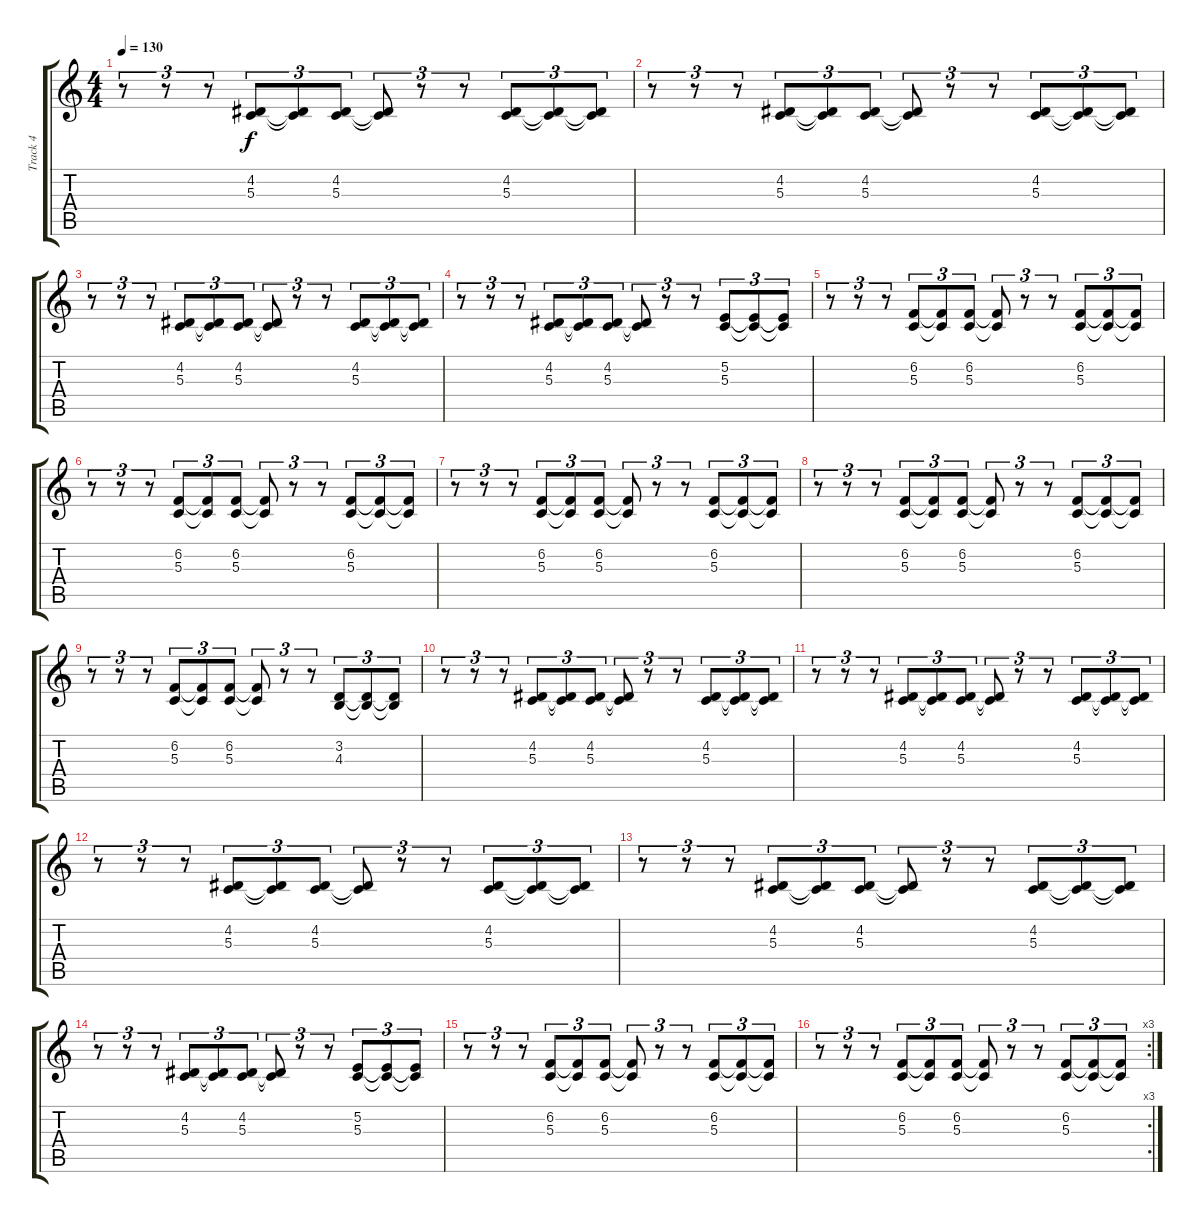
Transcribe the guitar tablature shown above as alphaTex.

\track ("Track 4" "Track 4") {instrument viola bank 255}
\staff {score tabs}
\tuning (E4 B3 G3 D3 A2 E2) {hide}
\ts (4 4)
\tempo 130
\clef g2
\ks c
r.8{tu (3 2) dy f} r.8{tu (3 2)} r.8{tu (3 2)} (4.2 5.3).8{tu (3 2)} (4.2{t} 5.3{t}).8{tu (3 2)} (4.2 5.3).8{tu (3 2)} (4.2{t} 5.3{t}).8{tu (3 2)} r.8{tu (3 2)} r.8{tu (3 2)} (4.2 5.3).8{tu (3 2)} (4.2{t} 5.3{t}).8{tu (3 2)} (4.2{t} 5.3{t}).8{tu (3 2)} |
r.8{tu (3 2)} r.8{tu (3 2)} r.8{tu (3 2)} (4.2 5.3).8{tu (3 2)} (4.2{t} 5.3{t}).8{tu (3 2)} (4.2 5.3).8{tu (3 2)} (4.2{t} 5.3{t}).8{tu (3 2)} r.8{tu (3 2)} r.8{tu (3 2)} (4.2 5.3).8{tu (3 2)} (4.2{t} 5.3{t}).8{tu (3 2)} (4.2{t} 5.3{t}).8{tu (3 2)} |
r.8{tu (3 2)} r.8{tu (3 2)} r.8{tu (3 2)} (4.2 5.3).8{tu (3 2)} (4.2{t} 5.3{t}).8{tu (3 2)} (4.2 5.3).8{tu (3 2)} (4.2{t} 5.3{t}).8{tu (3 2)} r.8{tu (3 2)} r.8{tu (3 2)} (4.2 5.3).8{tu (3 2)} (4.2{t} 5.3{t}).8{tu (3 2)} (4.2{t} 5.3{t}).8{tu (3 2)} |
r.8{tu (3 2)} r.8{tu (3 2)} r.8{tu (3 2)} (4.2 5.3).8{tu (3 2)} (4.2{t} 5.3{t}).8{tu (3 2)} (4.2 5.3).8{tu (3 2)} (4.2{t} 5.3{t}).8{tu (3 2)} r.8{tu (3 2)} r.8{tu (3 2)} (5.2 5.3).8{tu (3 2)} (5.2{t} 5.3{t}).8{tu (3 2)} (5.2{t} 5.3{t}).8{tu (3 2)} |
r.8{tu (3 2)} r.8{tu (3 2)} r.8{tu (3 2)} (6.2 5.3).8{tu (3 2)} (6.2{t} 5.3{t}).8{tu (3 2)} (6.2 5.3).8{tu (3 2)} (6.2{t} 5.3{t}).8{tu (3 2)} r.8{tu (3 2)} r.8{tu (3 2)} (6.2 5.3).8{tu (3 2)} (6.2{t} 5.3{t}).8{tu (3 2)} (6.2{t} 5.3{t}).8{tu (3 2)} |
r.8{tu (3 2)} r.8{tu (3 2)} r.8{tu (3 2)} (6.2 5.3).8{tu (3 2)} (6.2{t} 5.3{t}).8{tu (3 2)} (6.2 5.3).8{tu (3 2)} (6.2{t} 5.3{t}).8{tu (3 2)} r.8{tu (3 2)} r.8{tu (3 2)} (6.2 5.3).8{tu (3 2)} (6.2{t} 5.3{t}).8{tu (3 2)} (6.2{t} 5.3{t}).8{tu (3 2)} |
r.8{tu (3 2)} r.8{tu (3 2)} r.8{tu (3 2)} (6.2 5.3).8{tu (3 2)} (6.2{t} 5.3{t}).8{tu (3 2)} (6.2 5.3).8{tu (3 2)} (6.2{t} 5.3{t}).8{tu (3 2)} r.8{tu (3 2)} r.8{tu (3 2)} (6.2 5.3).8{tu (3 2)} (6.2{t} 5.3{t}).8{tu (3 2)} (6.2{t} 5.3{t}).8{tu (3 2)} |
r.8{tu (3 2)} r.8{tu (3 2)} r.8{tu (3 2)} (6.2 5.3).8{tu (3 2)} (6.2{t} 5.3{t}).8{tu (3 2)} (6.2 5.3).8{tu (3 2)} (6.2{t} 5.3{t}).8{tu (3 2)} r.8{tu (3 2)} r.8{tu (3 2)} (6.2 5.3).8{tu (3 2)} (6.2{t} 5.3{t}).8{tu (3 2)} (6.2{t} 5.3{t}).8{tu (3 2)} |
r.8{tu (3 2)} r.8{tu (3 2)} r.8{tu (3 2)} (6.2 5.3).8{tu (3 2)} (6.2{t} 5.3{t}).8{tu (3 2)} (6.2 5.3).8{tu (3 2)} (6.2{t} 5.3{t}).8{tu (3 2)} r.8{tu (3 2)} r.8{tu (3 2)} (3.2 4.3).8{tu (3 2)} (3.2{t} 4.3{t}).8{tu (3 2)} (3.2{t} 4.3{t}).8{tu (3 2)} |
r.8{tu (3 2)} r.8{tu (3 2)} r.8{tu (3 2)} (4.2 5.3).8{tu (3 2)} (4.2{t} 5.3{t}).8{tu (3 2)} (4.2 5.3).8{tu (3 2)} (4.2{t} 5.3{t}).8{tu (3 2)} r.8{tu (3 2)} r.8{tu (3 2)} (4.2 5.3).8{tu (3 2)} (4.2{t} 5.3{t}).8{tu (3 2)} (4.2{t} 5.3{t}).8{tu (3 2)} |
r.8{tu (3 2)} r.8{tu (3 2)} r.8{tu (3 2)} (4.2 5.3).8{tu (3 2)} (4.2{t} 5.3{t}).8{tu (3 2)} (4.2 5.3).8{tu (3 2)} (4.2{t} 5.3{t}).8{tu (3 2)} r.8{tu (3 2)} r.8{tu (3 2)} (4.2 5.3).8{tu (3 2)} (4.2{t} 5.3{t}).8{tu (3 2)} (4.2{t} 5.3{t}).8{tu (3 2)} |
r.8{tu (3 2)} r.8{tu (3 2)} r.8{tu (3 2)} (4.2 5.3).8{tu (3 2)} (4.2{t} 5.3{t}).8{tu (3 2)} (4.2 5.3).8{tu (3 2)} (4.2{t} 5.3{t}).8{tu (3 2)} r.8{tu (3 2)} r.8{tu (3 2)} (4.2 5.3).8{tu (3 2)} (4.2{t} 5.3{t}).8{tu (3 2)} (4.2{t} 5.3{t}).8{tu (3 2)} |
r.8{tu (3 2)} r.8{tu (3 2)} r.8{tu (3 2)} (4.2 5.3).8{tu (3 2)} (4.2{t} 5.3{t}).8{tu (3 2)} (4.2 5.3).8{tu (3 2)} (4.2{t} 5.3{t}).8{tu (3 2)} r.8{tu (3 2)} r.8{tu (3 2)} (4.2 5.3).8{tu (3 2)} (4.2{t} 5.3{t}).8{tu (3 2)} (4.2{t} 5.3{t}).8{tu (3 2)} |
r.8{tu (3 2)} r.8{tu (3 2)} r.8{tu (3 2)} (4.2 5.3).8{tu (3 2)} (4.2{t} 5.3{t}).8{tu (3 2)} (4.2 5.3).8{tu (3 2)} (4.2{t} 5.3{t}).8{tu (3 2)} r.8{tu (3 2)} r.8{tu (3 2)} (5.2 5.3).8{tu (3 2)} (5.2{t} 5.3{t}).8{tu (3 2)} (5.2{t} 5.3{t}).8{tu (3 2)} |
r.8{tu (3 2)} r.8{tu (3 2)} r.8{tu (3 2)} (6.2 5.3).8{tu (3 2)} (6.2{t} 5.3{t}).8{tu (3 2)} (6.2 5.3).8{tu (3 2)} (6.2{t} 5.3{t}).8{tu (3 2)} r.8{tu (3 2)} r.8{tu (3 2)} (6.2 5.3).8{tu (3 2)} (6.2{t} 5.3{t}).8{tu (3 2)} (6.2{t} 5.3{t}).8{tu (3 2)} |
\rc 3
r.8{tu (3 2)} r.8{tu (3 2)} r.8{tu (3 2)} (6.2 5.3).8{tu (3 2)} (6.2{t} 5.3{t}).8{tu (3 2)} (6.2 5.3).8{tu (3 2)} (6.2{t} 5.3{t}).8{tu (3 2)} r.8{tu (3 2)} r.8{tu (3 2)} (6.2 5.3).8{tu (3 2)} (6.2{t} 5.3{t}).8{tu (3 2)} (6.2{t} 5.3{t}).8{tu (3 2)}
